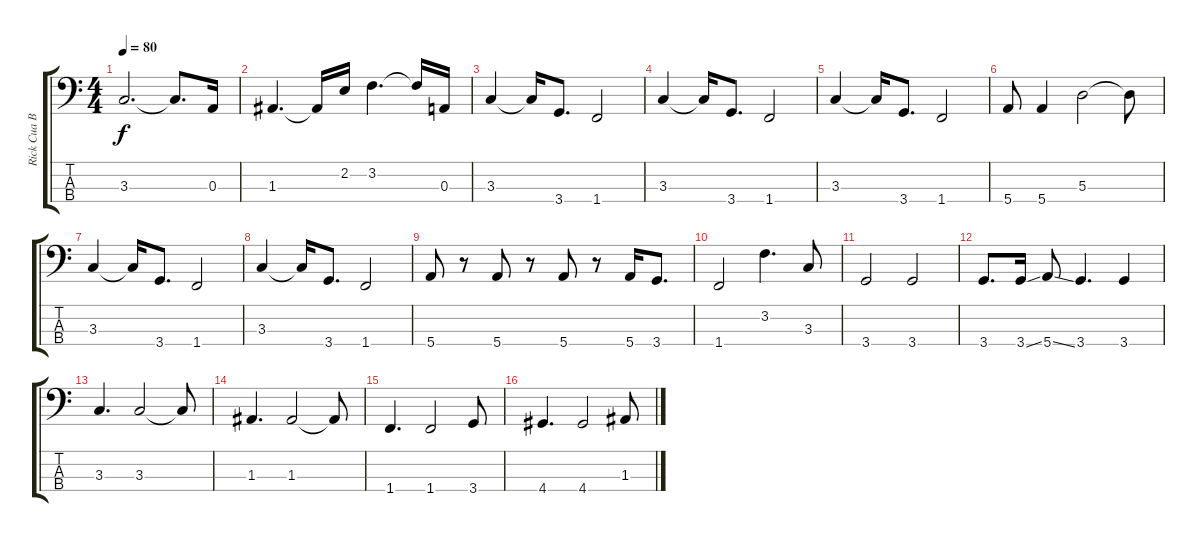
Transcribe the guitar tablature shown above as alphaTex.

\track ("Rick Cua Bass" "Rick Cua B") {instrument electricbassfinger}
\staff {score tabs}
\tuning (G2 D2 A1 E1) {hide}
\ts (4 4)
\tempo 80
\clef f4
\ks c
3.3.2{d dy f} 3.3{t}.8{d} 0.3.16 |
1.3.4{d} 1.3{t}.16 2.2.16 3.2.4{d} 3.2{t}.16 0.3.16 |
3.3.4 3.3{t}.16 3.4.8{d} 1.4.2 |
3.3.4 3.3{t}.16 3.4.8{d} 1.4.2 |
3.3.4 3.3{t}.16 3.4.8{d} 1.4.2 |
5.4.8 5.4.4 5.3.2 5.3{t}.8 |
3.3.4 3.3{t}.16 3.4.8{d} 1.4.2 |
3.3.4 3.3{t}.16 3.4.8{d} 1.4.2 |
5.4.8 r.8 5.4.8 r.8 5.4.8 r.8 5.4.16 3.4.8{d} |
1.4.2 3.2.4{d} 3.3.8 |
3.4.2 3.4.2 |
3.4.8{d} 3.4{ss}.16 5.4{ss}.8 3.4.4{d} 3.4.4 |
3.3.4{d} 3.3.2 3.3{t}.8 |
1.3.4{d} 1.3.2 1.3{t}.8 |
1.4.4{d} 1.4.2 3.4.8 |
4.4.4{d} 4.4.2 1.3.8
